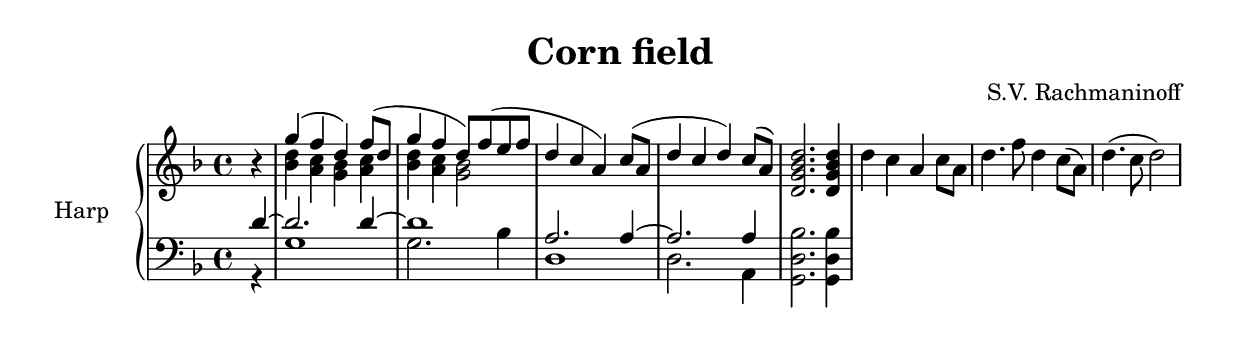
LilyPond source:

\version "2.18.2"
\language "english"
upper = \relative c'' {
  \clef treble
  \key d \minor
  \time 4/4

  \partial 4 r
  <<
  { g'4( f d) f8( d g4 f d8) f( e f d4 c a) c8( a d4 c d) c8( a)}
  \\
  { <d bf>4 <c a> <bf g> <c a> <d bf> <c a> <bf g>2 }
  >>  
  <d, g bf d>2. <d g bf d>4

  d' c a c8 a d4. f8 d4 c8( a) d4.( c8 d2)
}

lower = \relative c {
  \clef bass
  \key d \minor
  \time 4/4

  \partial 4
  <<
  {{ d'4~ d2. d4~ d1 a2. a4~ a2. a4 }}
  \\
  {{ r4 g1 g2. bf4 d,1 d2. a4 }}
  >>
  <g d' bf'>2. <g d' bf'>4
}


\header {
  title = "Corn field"
  composer = "S.V. Rachmaninoff"
  arranged = "Harp arr. B. Woo"
}

\score {
  \new PianoStaff <<
    \set PianoStaff.instrumentName = #"Harp  "
    \new Staff = "upper" \upper
    \new Staff = "lower" \lower
  >>
  \layout { }
  \midi { }
}
